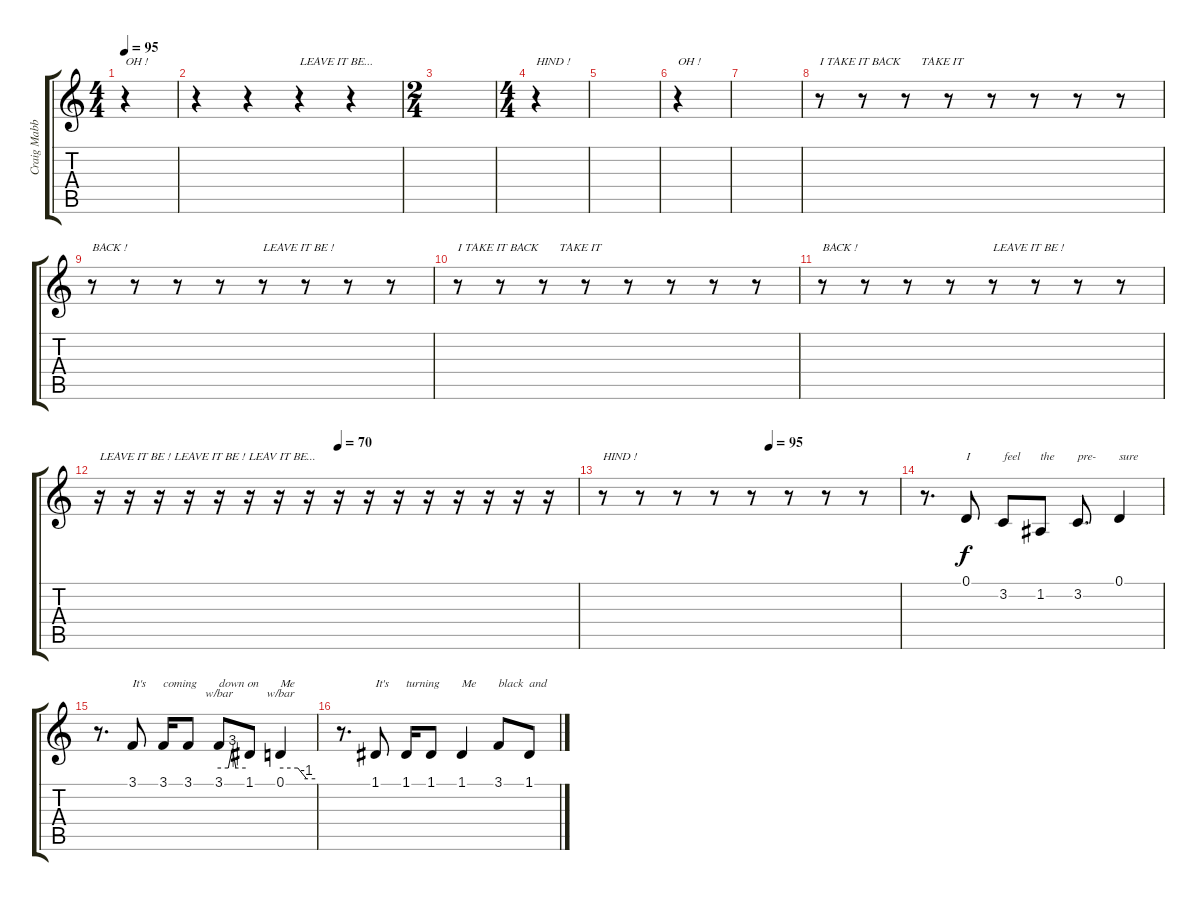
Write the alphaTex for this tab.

\track ("Craig Mabbit (Vox)" "Craig Mabb") {instrument harmonica}
\staff {score tabs}
\tuning (D4 A3 F3 C3 G2 C2) {hide}
\ts (4 4)
\tempo 95
\clef g2
\ks c
r.4{txt "OH !" dy mf} |
r.4 r.4 r.4{txt "LEAVE IT BE..."} r.4 |
\ts (2 4)
|
\ts (4 4)
r.4{txt "HIND !"} |
|
r.4{txt "OH !"} |
|
r.8{txt "I TAKE IT BACK       TAKE IT "} r.8 r.8 r.8 r.8 r.8 r.8 r.8 |
r.8{txt "BACK !"} r.8 r.8 r.8 r.8{txt "LEAVE IT BE !"} r.8 r.8 r.8 |
r.8{txt "I TAKE IT BACK       TAKE IT "} r.8 r.8 r.8 r.8 r.8 r.8 r.8 |
r.8{txt "BACK !"} r.8 r.8 r.8 r.8{txt "LEAVE IT BE !"} r.8 r.8 r.8 |
\tempo (70 0.5)
r.16{txt "LEAVE IT BE ! LEAVE IT BE ! LEAV IT BE..."} r.16 r.16 r.16 r.16 r.16 r.16 r.16 r.16 r.16 r.16 r.16 r.16 r.16 r.16 r.16 |
\tempo (95 0.5625)
r.8{txt "HIND !"} r.8 r.8 r.8 r.8 r.8 r.8 r.8 |
r.8{d} 0.1.8{txt "I" dy f} 3.2.8{txt "feel"} 1.2.8{txt "the"} 3.2.8{d txt "pre-"} 0.1.4{txt "sure"} |
r.8{d} 3.1.8{txt "It's"} 3.1.16{txt "coming"} 3.1.8 3.1.8{tbe (custom default 0 0 21 0 30 12 38 0 60 0) txt "down on"} 1.1.8 0.1.4{tbe (custom default 0 0 30 0 45 -4 60 -4) txt "Me"} |
r.8{d} 1.1.8{txt "It's"} 1.1.16{txt "turning"} 1.1.8 1.1.4{txt "Me"} 3.1.8{txt "black"} 1.1.8{txt "and"}
